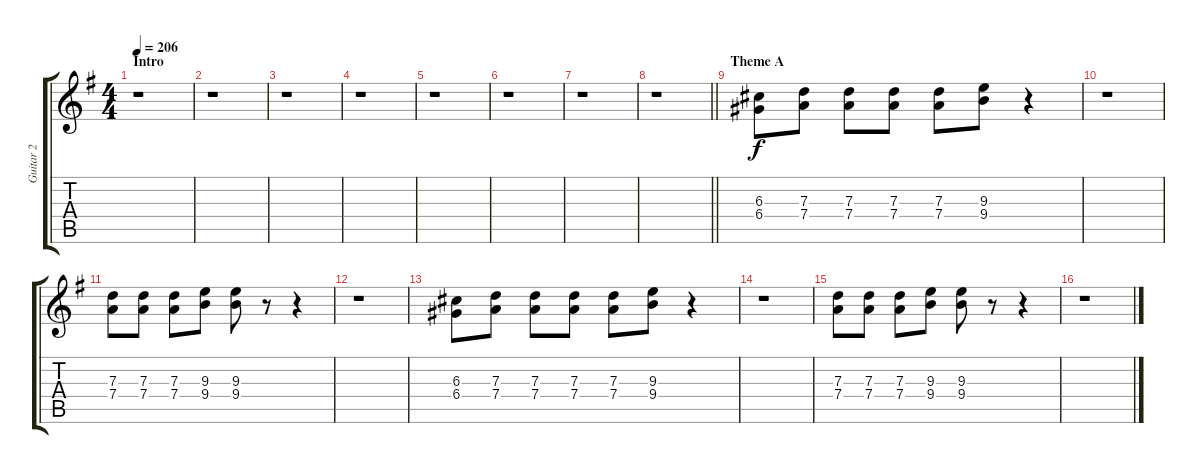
\track ("Guitar 2" "Guitar 2") {instrument distortionguitar}
\staff {score tabs}
\tuning (E4 B3 G3 D3 A2 E2) {hide}
\ts (4 4)
\section ("" "Intro")
\tempo 206
\clef g2
\ks g
r.1{dy f instrument distortionguitar} |
r.1 |
r.1 |
r.1 |
r.1 |
r.1 |
r.1 |
\barLineRight lightlight
r.1 |
\section ("" "Theme A")
(6.3 6.4).8 (7.3 7.4).8 (7.3 7.4).8 (7.3 7.4).8 (7.3 7.4).8 (9.3 9.4).8 r.4 |
r.1 |
(7.3 7.4).8 (7.3 7.4).8 (7.3 7.4).8 (9.3 9.4).8 (9.3 9.4).8 r.8 r.4 |
r.1 |
(6.3 6.4).8 (7.3 7.4).8 (7.3 7.4).8 (7.3 7.4).8 (7.3 7.4).8 (9.3 9.4).8 r.4 |
r.1 |
(7.3 7.4).8 (7.3 7.4).8 (7.3 7.4).8 (9.3 9.4).8 (9.3 9.4).8 r.8 r.4 |
r.1
